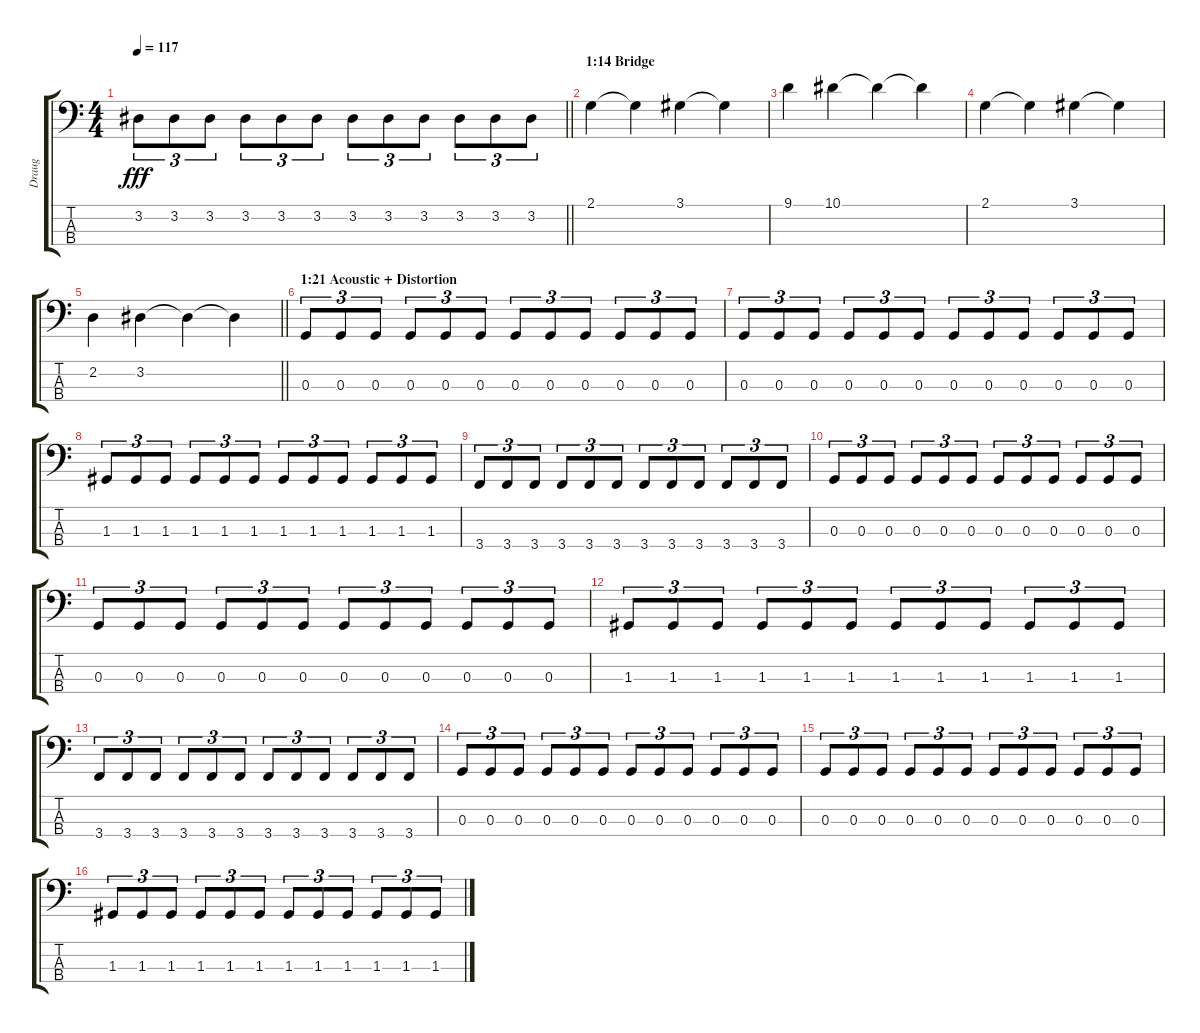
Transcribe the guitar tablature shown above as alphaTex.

\track ("Draug" "Draug") {instrument synthbass2}
\staff {score tabs}
\tuning (F2 C2 G1 D1) {hide}
\ts (4 4)
\tempo 117
\clef f4
\barLineRight lightlight
\ks c
3.2.8{tu (3 2) dy fff} 3.2.8{tu (3 2)} 3.2.8{tu (3 2)} 3.2.8{tu (3 2)} 3.2.8{tu (3 2)} 3.2.8{tu (3 2)} 3.2.8{tu (3 2)} 3.2.8{tu (3 2)} 3.2.8{tu (3 2)} 3.2.8{tu (3 2)} 3.2.8{tu (3 2)} 3.2.8{tu (3 2)} |
\section ("" "1:14 Bridge")
2.1.4 2.1{t}.4 3.1.4 3.1{t}.4 |
9.1.4 10.1.4 10.1{t}.4 10.1{t}.4 |
2.1.4 2.1{t}.4 3.1.4 3.1{t}.4 |
\barLineRight lightlight
2.2.4 3.2.4 3.2{t}.4 3.2{t}.4 |
\section ("" "1:21 Acoustic + Distortion")
0.3.8{tu (3 2)} 0.3.8{tu (3 2)} 0.3.8{tu (3 2)} 0.3.8{tu (3 2)} 0.3.8{tu (3 2)} 0.3.8{tu (3 2)} 0.3.8{tu (3 2)} 0.3.8{tu (3 2)} 0.3.8{tu (3 2)} 0.3.8{tu (3 2)} 0.3.8{tu (3 2)} 0.3.8{tu (3 2)} |
0.3.8{tu (3 2)} 0.3.8{tu (3 2)} 0.3.8{tu (3 2)} 0.3.8{tu (3 2)} 0.3.8{tu (3 2)} 0.3.8{tu (3 2)} 0.3.8{tu (3 2)} 0.3.8{tu (3 2)} 0.3.8{tu (3 2)} 0.3.8{tu (3 2)} 0.3.8{tu (3 2)} 0.3.8{tu (3 2)} |
1.3.8{tu (3 2)} 1.3.8{tu (3 2)} 1.3.8{tu (3 2)} 1.3.8{tu (3 2)} 1.3.8{tu (3 2)} 1.3.8{tu (3 2)} 1.3.8{tu (3 2)} 1.3.8{tu (3 2)} 1.3.8{tu (3 2)} 1.3.8{tu (3 2)} 1.3.8{tu (3 2)} 1.3.8{tu (3 2)} |
3.4.8{tu (3 2)} 3.4.8{tu (3 2)} 3.4.8{tu (3 2)} 3.4.8{tu (3 2)} 3.4.8{tu (3 2)} 3.4.8{tu (3 2)} 3.4.8{tu (3 2)} 3.4.8{tu (3 2)} 3.4.8{tu (3 2)} 3.4.8{tu (3 2)} 3.4.8{tu (3 2)} 3.4.8{tu (3 2)} |
0.3.8{tu (3 2)} 0.3.8{tu (3 2)} 0.3.8{tu (3 2)} 0.3.8{tu (3 2)} 0.3.8{tu (3 2)} 0.3.8{tu (3 2)} 0.3.8{tu (3 2)} 0.3.8{tu (3 2)} 0.3.8{tu (3 2)} 0.3.8{tu (3 2)} 0.3.8{tu (3 2)} 0.3.8{tu (3 2)} |
0.3.8{tu (3 2)} 0.3.8{tu (3 2)} 0.3.8{tu (3 2)} 0.3.8{tu (3 2)} 0.3.8{tu (3 2)} 0.3.8{tu (3 2)} 0.3.8{tu (3 2)} 0.3.8{tu (3 2)} 0.3.8{tu (3 2)} 0.3.8{tu (3 2)} 0.3.8{tu (3 2)} 0.3.8{tu (3 2)} |
1.3.8{tu (3 2)} 1.3.8{tu (3 2)} 1.3.8{tu (3 2)} 1.3.8{tu (3 2)} 1.3.8{tu (3 2)} 1.3.8{tu (3 2)} 1.3.8{tu (3 2)} 1.3.8{tu (3 2)} 1.3.8{tu (3 2)} 1.3.8{tu (3 2)} 1.3.8{tu (3 2)} 1.3.8{tu (3 2)} |
3.4.8{tu (3 2)} 3.4.8{tu (3 2)} 3.4.8{tu (3 2)} 3.4.8{tu (3 2)} 3.4.8{tu (3 2)} 3.4.8{tu (3 2)} 3.4.8{tu (3 2)} 3.4.8{tu (3 2)} 3.4.8{tu (3 2)} 3.4.8{tu (3 2)} 3.4.8{tu (3 2)} 3.4.8{tu (3 2)} |
0.3.8{tu (3 2)} 0.3.8{tu (3 2)} 0.3.8{tu (3 2)} 0.3.8{tu (3 2)} 0.3.8{tu (3 2)} 0.3.8{tu (3 2)} 0.3.8{tu (3 2)} 0.3.8{tu (3 2)} 0.3.8{tu (3 2)} 0.3.8{tu (3 2)} 0.3.8{tu (3 2)} 0.3.8{tu (3 2)} |
0.3.8{tu (3 2)} 0.3.8{tu (3 2)} 0.3.8{tu (3 2)} 0.3.8{tu (3 2)} 0.3.8{tu (3 2)} 0.3.8{tu (3 2)} 0.3.8{tu (3 2)} 0.3.8{tu (3 2)} 0.3.8{tu (3 2)} 0.3.8{tu (3 2)} 0.3.8{tu (3 2)} 0.3.8{tu (3 2)} |
1.3.8{tu (3 2)} 1.3.8{tu (3 2)} 1.3.8{tu (3 2)} 1.3.8{tu (3 2)} 1.3.8{tu (3 2)} 1.3.8{tu (3 2)} 1.3.8{tu (3 2)} 1.3.8{tu (3 2)} 1.3.8{tu (3 2)} 1.3.8{tu (3 2)} 1.3.8{tu (3 2)} 1.3.8{tu (3 2)}
